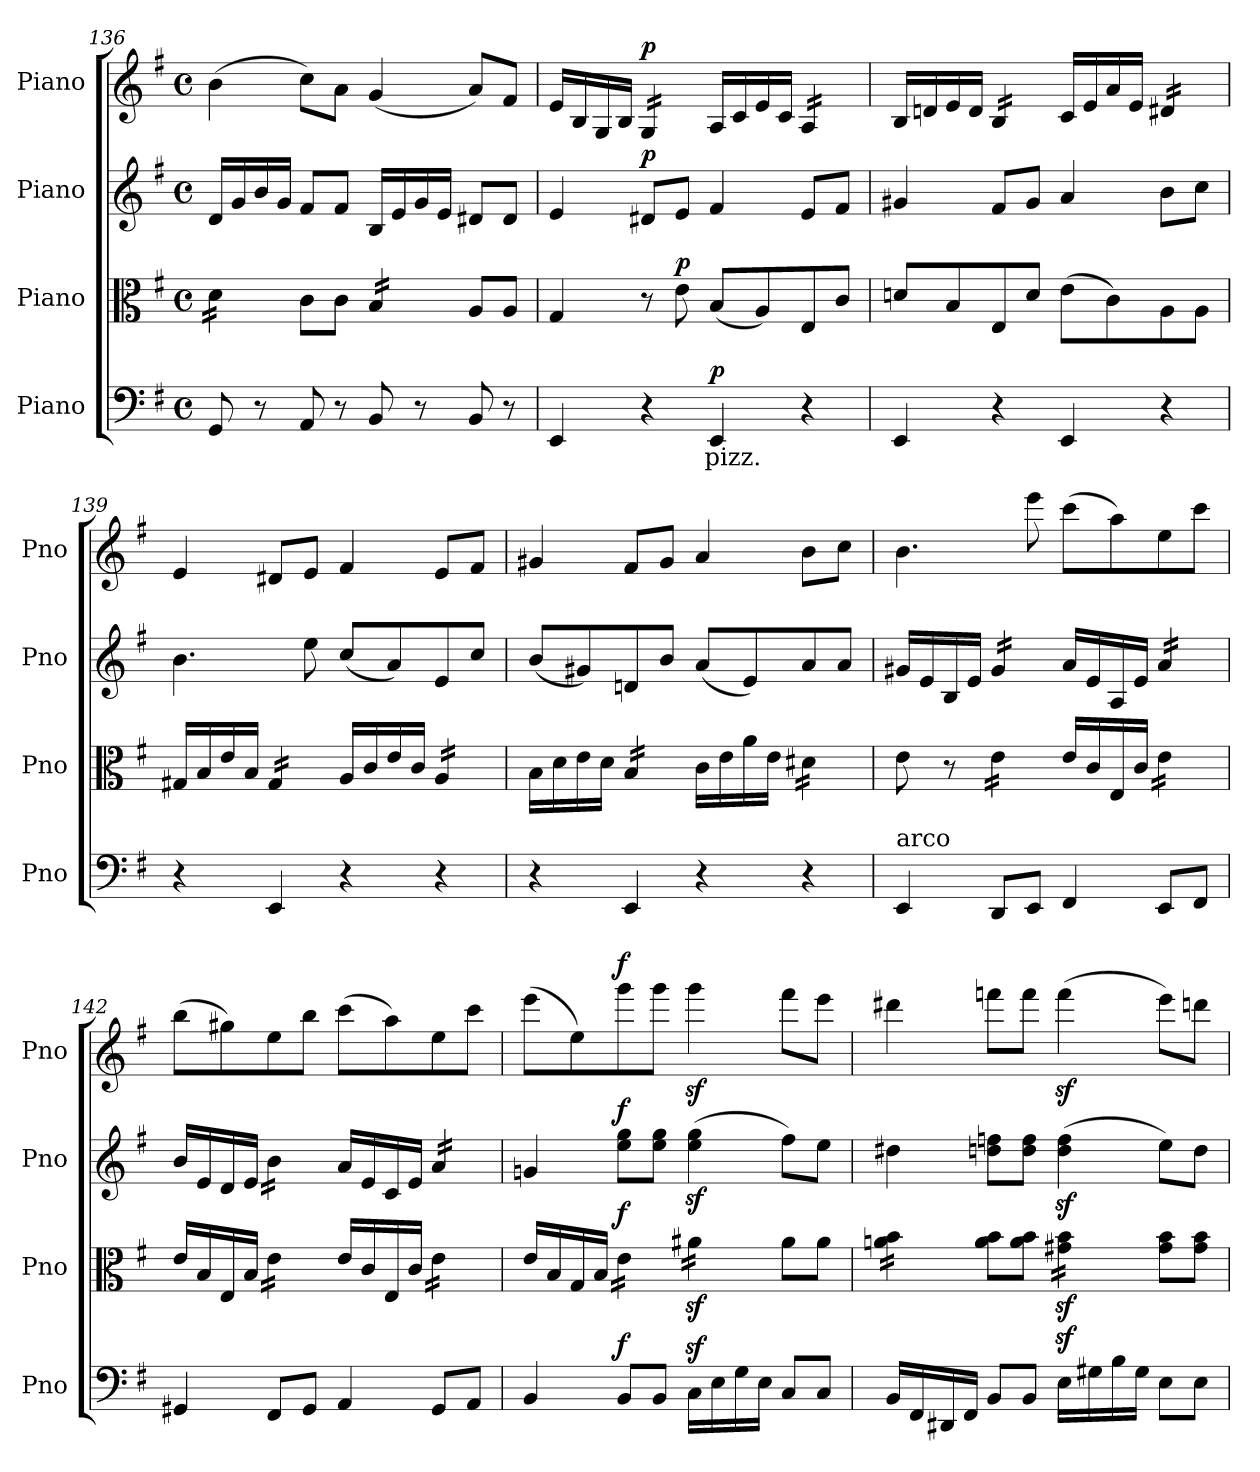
**kern	**text	**dynam	**kern	**dynam	**kern	**dynam	**kern	**dynam
*part4	*part4	*part4	*part3	*part3	*part2	*part2	*part1	*part1
*staff4	*staff4	*staff4	*staff3	*staff3	*staff2	*staff2	*staff1	*staff1
*I"Piano	*	*	*I"Piano	*	*I"Piano	*	*I"Piano	*
*I'Pno	*	*	*I'Pno	*	*I'Pno	*	*I'Pno	*
*clefF4	*	*	*clefC3	*	*clefG2	*	*clefG2	*
*k[f#]	*	*	*k[f#]	*	*k[f#]	*	*k[f#]	*
*M4/4	*	*	*M4/4	*	*M4/4	*	*M4/4	*
*met(c)	*	*	*met(c)	*	*met(c)	*	*met(c)	*
=136	=136	=136	=136	=136	=136	=136	=136	=136
*	*	*	*tremolo	*	*	*	*	*
8GG/	.	.	16d\LL	.	16d/LL	.	(4b\	.
.	.	.	16d\	.	16g/	.	.	.
8r	.	.	16d\	.	16b/	.	.	.
.	.	.	16d\JJ	.	16g/JJ	.	.	.
*	*	*	*Xtremolo	*	*	*	*	*
8AA/	.	.	8c\L	.	8f#/L	.	8cc\L)	.
8r	.	.	8c\J	.	8f#/J	.	8a\J	.
*	*	*	*tremolo	*	*	*	*	*
8BB/	.	.	16B/LL	.	16B/LL	.	(4g/	.
.	.	.	16B/	.	16e/	.	.	.
8r	.	.	16B/	.	16g/	.	.	.
.	.	.	16B/JJ	.	16e/JJ	.	.	.
*	*	*	*Xtremolo	*	*	*	*	*
8BB/	.	.	8A/L	.	8d#X/L	.	8a/L)	.
8r	.	.	8A/J	.	8d#/J	.	8f#/J	.
=137	=137	=137	=137	=137	=137	=137	=137	=137
4EE/	.	.	4G/	.	4e/	.	16e/LL	.
.	.	.	.	.	.	.	16B/	.
.	.	.	.	.	.	.	16G/	.
.	.	.	.	.	.	.	16B/JJ	.
!	!	!	!	!	!	!LO:DY:a	!	!LO:DY:a
*	*	*	*	*	*	*	*tremolo	*
4r	.	.	8r	.	8d#X/L	p	16G/LL	p
.	.	.	.	.	.	.	16G/	.
!	!	!	!	!LO:DY:a	!	!	!	!
.	.	.	8e\	p	8e/J	.	16G/	.
.	.	.	.	.	.	.	16G/JJ	.
*	*	*	*	*	*	*	*Xtremolo	*
!	!LO:LY:b	!LO:DY:a	!	!	!	!	!	!
4EE/	pizz.	p	(8B/L	.	4f#/	.	16A/LL	.
.	.	.	.	.	.	.	16c/	.
.	.	.	8A/)	.	.	.	16e/	.
.	.	.	.	.	.	.	16c/JJ	.
*	*	*	*	*	*	*	*tremolo	*
4r	.	.	8E/	.	8e/L	.	16A/LL	.
.	.	.	.	.	.	.	16A/	.
.	.	.	8c/J	.	8f#/J	.	16A/	.
.	.	.	.	.	.	.	16A/JJ	.
*	*	*	*	*	*	*	*Xtremolo	*
=138	=138	=138	=138	=138	=138	=138	=138	=138
4EE/	.	.	8dn/L	.	4g#X/	.	16B/LL	.
.	.	.	.	.	.	.	16dn/	.
.	.	.	8B/	.	.	.	16e/	.
.	.	.	.	.	.	.	16d/JJ	.
*	*	*	*	*	*	*	*tremolo	*
4r	.	.	8E/	.	8f#/L	.	16B/LL	.
.	.	.	.	.	.	.	16B/	.
.	.	.	8d/J	.	8g#/J	.	16B/	.
.	.	.	.	.	.	.	16B/JJ	.
*	*	*	*	*	*	*	*Xtremolo	*
4EE/	.	.	(8e\L	.	4a/	.	16c/LL	.
.	.	.	.	.	.	.	16e/	.
.	.	.	8c\)	.	.	.	16a/	.
.	.	.	.	.	.	.	16e/JJ	.
*	*	*	*	*	*	*	*tremolo	*
4r	.	.	8A\	.	8b\L	.	16d#X/LL	.
.	.	.	.	.	.	.	16d#X/	.
.	.	.	8A\J	.	8cc\J	.	16d#X/	.
.	.	.	.	.	.	.	16d#X/JJ	.
*	*	*	*	*	*	*	*Xtremolo	*
!!LO:LB:g=z
=139	=139	=139	=139	=139	=139	=139	=139	=139
4r	.	.	16G#X/LL	.	4.b\	.	4e/	.
.	.	.	16B/	.	.	.	.	.
.	.	.	16e/	.	.	.	.	.
.	.	.	16B/JJ	.	.	.	.	.
*	*	*	*tremolo	*	*	*	*	*
4EE/	.	.	16G#/LL	.	.	.	8d#X/L	.
.	.	.	16G#/	.	.	.	.	.
.	.	.	16G#/	.	8ee\	.	8e/J	.
.	.	.	16G#/JJ	.	.	.	.	.
*	*	*	*Xtremolo	*	*	*	*	*
4r	.	.	16A/LL	.	(8cc/L	.	4f#/	.
.	.	.	16c/	.	.	.	.	.
.	.	.	16e/	.	8a/)	.	.	.
.	.	.	16c/JJ	.	.	.	.	.
*	*	*	*tremolo	*	*	*	*	*
4r	.	.	16A/LL	.	8e/	.	8e/L	.
.	.	.	16A/	.	.	.	.	.
.	.	.	16A/	.	8cc/J	.	8f#/J	.
.	.	.	16A/JJ	.	.	.	.	.
*	*	*	*Xtremolo	*	*	*	*	*
=140	=140	=140	=140	=140	=140	=140	=140	=140
4r	.	.	16B\LL	.	(8b/L	.	4g#X/	.
.	.	.	16d\	.	.	.	.	.
.	.	.	16e\	.	8g#X/)	.	.	.
.	.	.	16d\JJ	.	.	.	.	.
*	*	*	*tremolo	*	*	*	*	*
4EE/	.	.	16B/LL	.	8dn/	.	8f#/L	.
.	.	.	16B/	.	.	.	.	.
.	.	.	16B/	.	8b/J	.	8g#/J	.
.	.	.	16B/JJ	.	.	.	.	.
*	*	*	*Xtremolo	*	*	*	*	*
4r	.	.	16c\LL	.	(8a/L	.	4a/	.
.	.	.	16e\	.	.	.	.	.
.	.	.	16a\	.	8e/)	.	.	.
.	.	.	16e\JJ	.	.	.	.	.
*	*	*	*tremolo	*	*	*	*	*
4r	.	.	16d#X\LL	.	8a/	.	8b\L	.
.	.	.	16d#X\	.	.	.	.	.
.	.	.	16d#X\	.	8a/J	.	8cc\J	.
.	.	.	16d#X\JJ	.	.	.	.	.
*	*	*	*Xtremolo	*	*	*	*	*
=141	=141	=141	=141	=141	=141	=141	=141	=141
!LO:TX:a:t=arco	!	!	!	!	!	!	!	!
4EE/	.	.	8e\	.	16g#X/LL	.	4.b\	.
.	.	.	.	.	16e/	.	.	.
.	.	.	8r	.	16B/	.	.	.
.	.	.	.	.	16e/JJ	.	.	.
*	*	*	*tremolo	*	*	*	*	*
*	*	*	*	*	*tremolo	*	*	*
8DD/L	.	.	16e\LL	.	16g#/LL	.	.	.
.	.	.	16e\	.	16g#/	.	.	.
8EE/J	.	.	16e\	.	16g#/	.	8eee\	.
.	.	.	16e\JJ	.	16g#/JJ	.	.	.
*	*	*	*	*	*Xtremolo	*	*	*
*	*	*	*Xtremolo	*	*	*	*	*
4FF#/	.	.	16e/LL	.	16a/LL	.	(8ccc\L	.
.	.	.	16c/	.	16e/	.	.	.
.	.	.	16E/	.	16A/	.	8aa\)	.
.	.	.	16c/JJ	.	16e/JJ	.	.	.
*	*	*	*tremolo	*	*	*	*	*
*	*	*	*	*	*tremolo	*	*	*
8EE/L	.	.	16e\LL	.	16a/LL	.	8ee\	.
.	.	.	16e\	.	16a/	.	.	.
8FF#/J	.	.	16e\	.	16a/	.	8ccc\J	.
.	.	.	16e\JJ	.	16a/JJ	.	.	.
*	*	*	*	*	*Xtremolo	*	*	*
*	*	*	*Xtremolo	*	*	*	*	*
=142	=142	=142	=142	=142	=142	=142	=142	=142
4GG#X/	.	.	16e/LL	.	16b/LL	.	(8bb\L	.
.	.	.	16B/	.	16e/	.	.	.
.	.	.	16E/	.	16d/	.	8gg#X\)	.
.	.	.	16B/JJ	.	16e/JJ	.	.	.
*	*	*	*tremolo	*	*	*	*	*
*	*	*	*	*	*tremolo	*	*	*
8FF#/L	.	.	16e\LL	.	16b\LL	.	8ee\	.
.	.	.	16e\	.	16b\	.	.	.
8GG#/J	.	.	16e\	.	16b\	.	8bb\J	.
.	.	.	16e\JJ	.	16b\JJ	.	.	.
*	*	*	*	*	*Xtremolo	*	*	*
*	*	*	*Xtremolo	*	*	*	*	*
4AA/	.	.	16e/LL	.	16a/LL	.	(8ccc\L	.
.	.	.	16c/	.	16e/	.	.	.
.	.	.	16E/	.	16c/	.	8aa\)	.
.	.	.	16c/JJ	.	16e/JJ	.	.	.
*	*	*	*tremolo	*	*	*	*	*
*	*	*	*	*	*tremolo	*	*	*
8GG#/L	.	.	16e\LL	.	16a/LL	.	8ee\	.
.	.	.	16e\	.	16a/	.	.	.
8AA/J	.	.	16e\	.	16a/	.	8ccc\J	.
.	.	.	16e\JJ	.	16a/JJ	.	.	.
*	*	*	*	*	*Xtremolo	*	*	*
*	*	*	*Xtremolo	*	*	*	*	*
=143	=143	=143	=143	=143	=143	=143	=143	=143
4BB/	.	.	16e/LL	.	4gn/	.	(8eee\L	.
.	.	.	16B/	.	.	.	.	.
.	.	.	16G/	.	.	.	8ee\)	.
.	.	.	16B/JJ	.	.	.	.	.
!	!	!LO:DY:a	!	!LO:DY:a	!	!LO:DY:a	!	!LO:DY:a
*	*	*	*tremolo	*	*	*	*	*
8BB/L	.	f	16e\LL	f	8ee\ 8gg\L	f	8ggg\	f
.	.	.	16e\	.	.	.	.	.
8BB/J	.	.	16e\	.	8ee\ 8gg\J	.	8ggg\J	.
.	.	.	16e\JJ	.	.	.	.	.
16Cz<\LL	.	.	16a#Xz<\LL	.	(4ee\z< 4gg\z<	.	4gggz<\	.
16E\	.	.	16a#Xz<\	.	.	.	.	.
16G\	.	.	16a#Xz<\	.	.	.	.	.
16E\JJ	.	.	16a#Xz<\JJ	.	.	.	.	.
*	*	*	*Xtremolo	*	*	*	*	*
8C/L	.	.	8a#\L	.	8ff#\L)	.	8fff#\L	.
8C/J	.	.	8a#\J	.	8ee\J	.	8eee\J	.
!!LO:LB:g=z
=144	=144	=144	=144	=144	=144	=144	=144	=144
*	*	*	*tremolo	*	*	*	*	*
16BB/LL	.	.	16an\ 16b\LL	.	4dd#X\	.	4ddd#X\	.
16FF#/	.	.	16an\ 16b\	.	.	.	.	.
16DD#X/	.	.	16an\ 16b\	.	.	.	.	.
16FF#/JJ	.	.	16an\ 16b\JJ	.	.	.	.	.
*	*	*	*Xtremolo	*	*	*	*	*
8BB/L	.	.	8a\ 8b\L	.	8ddn\ 8ffn\L	.	8fffn\L	.
8BB/J	.	.	8a\ 8b\J	.	8dd\ 8ff\J	.	8fff\J	.
*	*	*	*tremolo	*	*	*	*	*
16Ez<\LL	.	.	16g#X\z< 16b\z<LL	.	(4dd\z< 4ff\z<	.	(4fffz<\	.
16G#X\	.	.	16g#X\z< 16b\z<	.	.	.	.	.
16B\	.	.	16g#X\z< 16b\z<	.	.	.	.	.
16G#\JJ	.	.	16g#X\z< 16b\z<JJ	.	.	.	.	.
*	*	*	*Xtremolo	*	*	*	*	*
8E\L	.	.	8g#\ 8b\L	.	8ee\L)	.	8eee\L)	.
8E\J	.	.	8g#\ 8b\J	.	8dd\J	.	8dddn\J	.
=	=	=	=	=	=	=	=	=
*-	*-	*-	*-	*-	*-	*-	*-	*-
